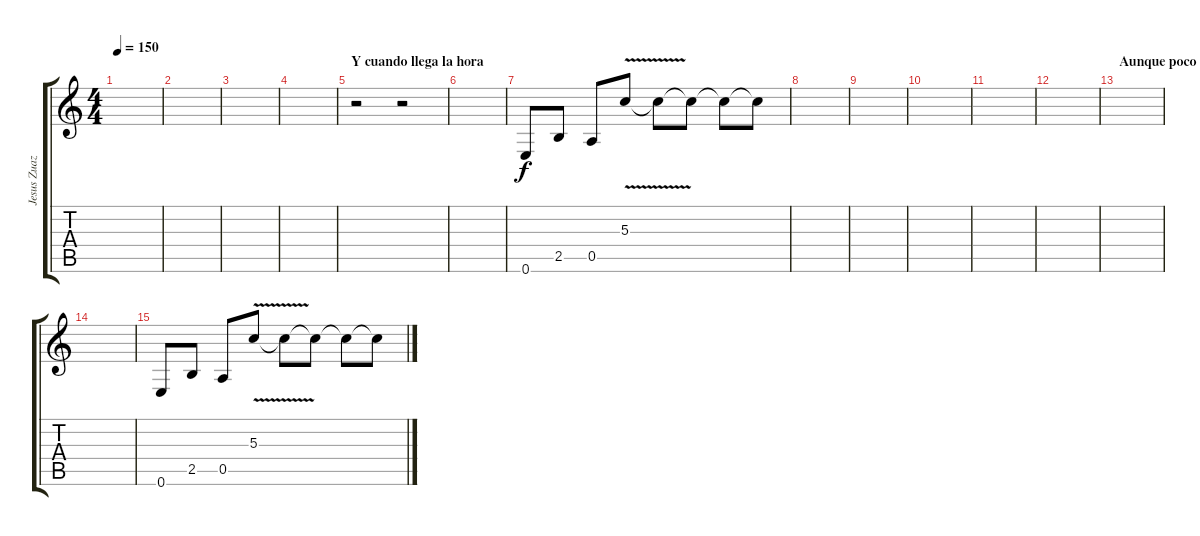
\track ("Jesus Zuazo" "Jesus Zuaz") {instrument distortionguitar}
\staff {score tabs}
\tuning (E4 B3 G3 D3 A2 E2) {hide}
\ts (4 4)
\tempo 150
\clef g2
\ks c
|
|
|
|
\section ("" "Y cuando llega la hora")
r.2 r.2 |
|
0.6.8{volume 13} 2.5.8 0.5.8 5.3{v}.8 5.3{t}.8 5.3{t}.8 5.3{t}.8 5.3{t}.8 |
|
|
|
|
|
\section ("" "Aunque poco tengas...")
|
|
0.6.8{volume 13} 2.5.8 0.5.8 5.3{v}.8 5.3{t}.8 5.3{t}.8 5.3{t}.8 5.3{t}.8
